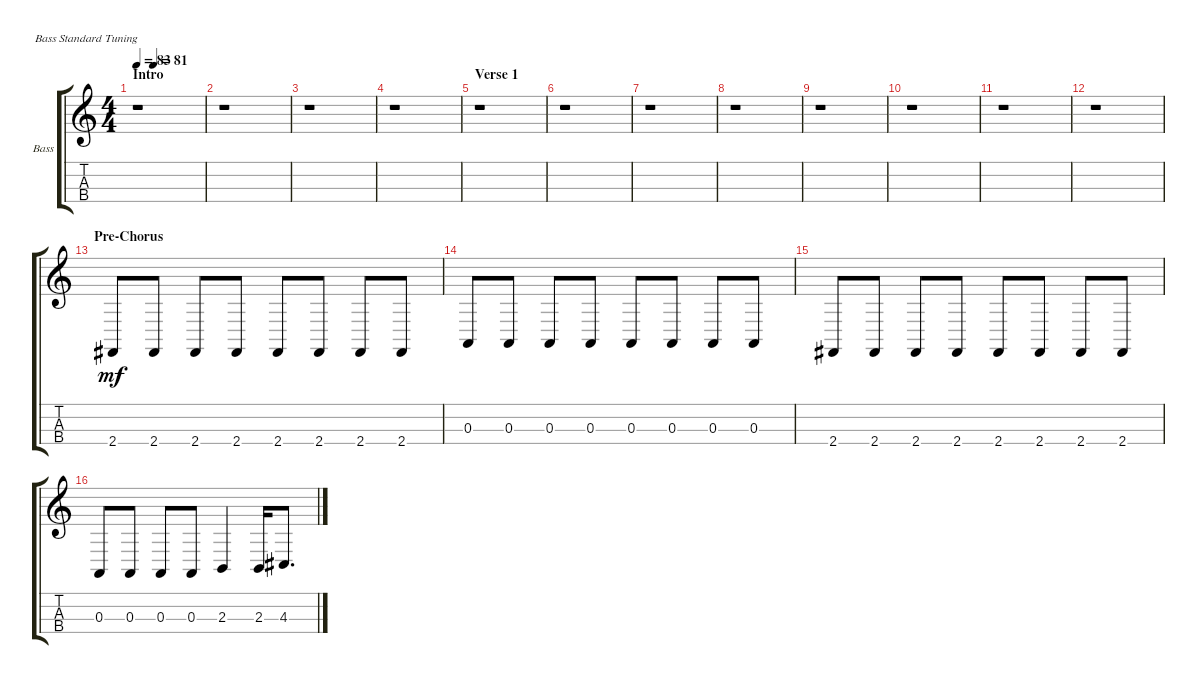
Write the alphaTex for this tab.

\bracketExtendMode groupsimilarinstruments
\firstSystemTrackNameOrientation horizontal
\otherSystemsTrackNameOrientation horizontal
\track ("Bass" "Bass") {instrument electricbassfinger}
\staff {score tabs}
\tuning (G2 D2 A1 E1)
\ts (4 4)
\section ("" "Intro")
\tempo 83
\tempo (81 0.25)
\clef g2
\scale
0.487395
\ks c
r.1{dy mf instrument electricbassfinger} |
\scale
0.256303 r.1 |
\scale
0.256303 r.1 |
\scale
0.333333 r.1 |
\section ("" "Verse 1")
\scale
0.333333 r.1 |
\scale
0.333333 r.1 |
\scale
0.333333 r.1 |
\scale
0.333333 r.1 |
\scale
0.333333 r.1 |
\scale
0.333333 r.1 |
\scale
0.333333 r.1 |
\scale
0.333333 r.1 |
\section ("" "Pre-Chorus")
\scale
0.333333 2.4.8 2.4.8 2.4.8 2.4.8 2.4.8 2.4.8 2.4.8 2.4.8 |
\scale
0.333333 0.3.8 0.3.8 0.3.8 0.3.8 0.3.8 0.3.8 0.3.8 0.3.8 |
\scale
0.333333 2.4.8 2.4.8 2.4.8 2.4.8 2.4.8 2.4.8 2.4.8 2.4.8 |
\scale
0.333333 0.3.8 0.3.8 0.3.8 0.3.8 2.3.4 2.3.16 4.3.8{d}
